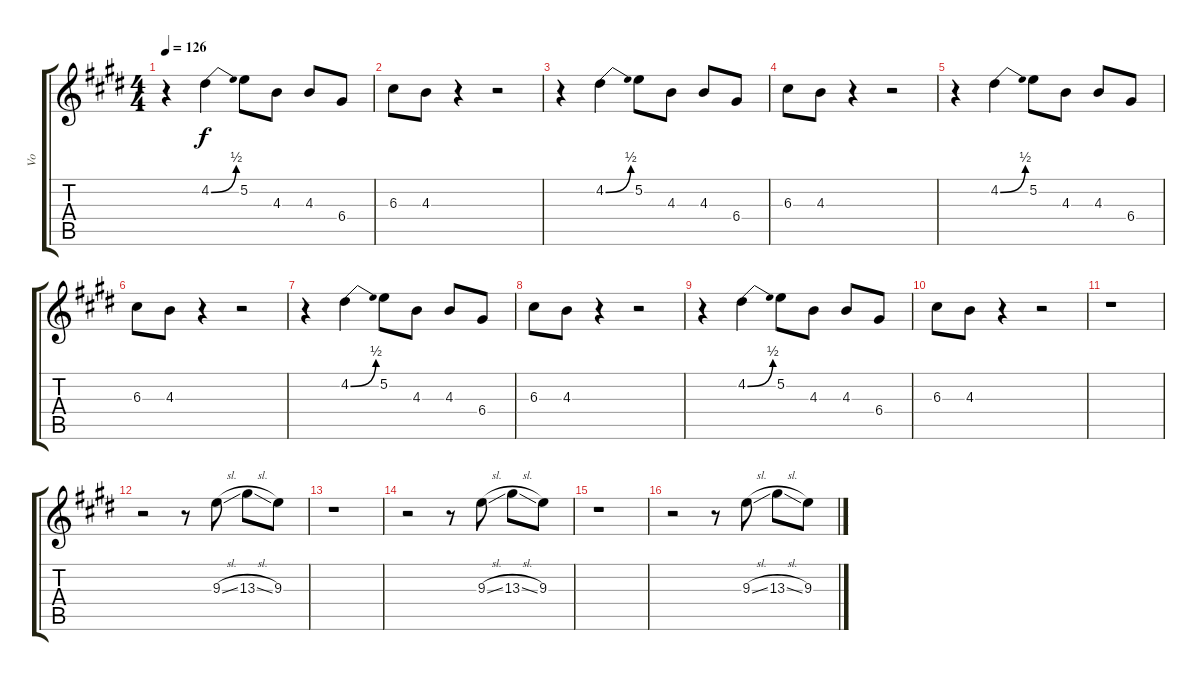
\track ("Vo" "Vo") {instrument acousticguitarsteel}
\staff {score tabs}
\tuning (E4 B3 G3 D3 A2 E2) {hide}
\ts (4 4)
\tempo 126
\clef g2
\ks e
r.4{dy f} 4.2{be (bend 0 0 60 2)}.4 5.2.8 4.3.8 4.3.8 6.4.8 |
6.3.8 4.3.8 r.4 r.2 |
r.4 4.2{be (bend 0 0 60 2)}.4 5.2.8 4.3.8 4.3.8 6.4.8 |
6.3.8 4.3.8 r.4 r.2 |
r.4 4.2{be (bend 0 0 60 2)}.4 5.2.8 4.3.8 4.3.8 6.4.8 |
6.3.8 4.3.8 r.4 r.2 |
r.4 4.2{be (bend 0 0 60 2)}.4 5.2.8 4.3.8 4.3.8 6.4.8 |
6.3.8 4.3.8 r.4 r.2 |
r.4 4.2{be (bend 0 0 60 2)}.4 5.2.8 4.3.8 4.3.8 6.4.8 |
6.3.8 4.3.8 r.4 r.2 |
r.1{instrument acousticguitarsteel} |
r.2 r.8 9.3{sl}.8 13.3{sl}.8 9.3.8 |
r.1 |
r.2 r.8 9.3{sl}.8 13.3{sl}.8 9.3.8 |
r.1 |
r.2 r.8 9.3{sl}.8 13.3{sl}.8 9.3.8
